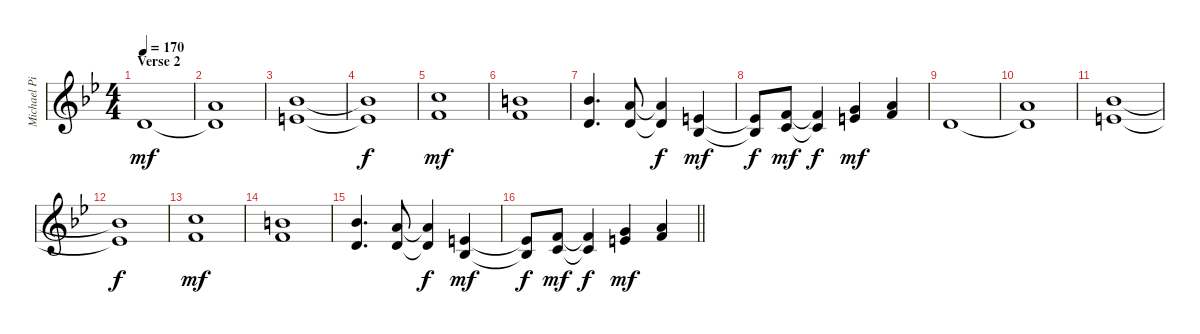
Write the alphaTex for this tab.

\track ("Michael Pinella Strings 1" "Michael Pi") {instrument stringensemble1}
\staff {score}
\tuning (D4 A3 F3 C3 G2 D2) {hide}
\ts (4 4)
\section ("" "Verse 2")
\tempo 170
\clef g2
\ks gminor
5.2.1{dy mf volume 11} |
(7.1 5.2{t}).1 |
(8.1 7.2).1 |
(8.1{t} 7.2{t}).1{dy f} |
(10.1 8.2).1{dy mf} |
(9.1 8.2).1 |
(8.1 5.2).4{d} (7.1 5.2).8 (7.1{t} 5.2{t}).4{dy f} (7.2 5.3).4{dy mf} |
(7.2{t} 5.3{t}).8{dy f} (8.2 7.3).8{dy mf} (8.2{t} 7.3{t}).4{dy f} (5.1 7.2).4{dy mf} (7.1 8.2).4 |
5.2.1 |
(7.1 5.2{t}).1 |
(8.1 7.2).1 |
(8.1{t} 7.2{t}).1{dy f} |
(10.1 8.2).1{dy mf} |
(9.1 8.2).1 |
(8.1 5.2).4{d} (7.1 5.2).8 (7.1{t} 5.2{t}).4{dy f} (7.2 5.3).4{dy mf} |
\barLineRight lightlight
(7.2{t} 5.3{t}).8{dy f} (8.2 7.3).8{dy mf} (8.2{t} 7.3{t}).4{dy f} (5.1 7.2).4{dy mf} (7.1 8.2).4
